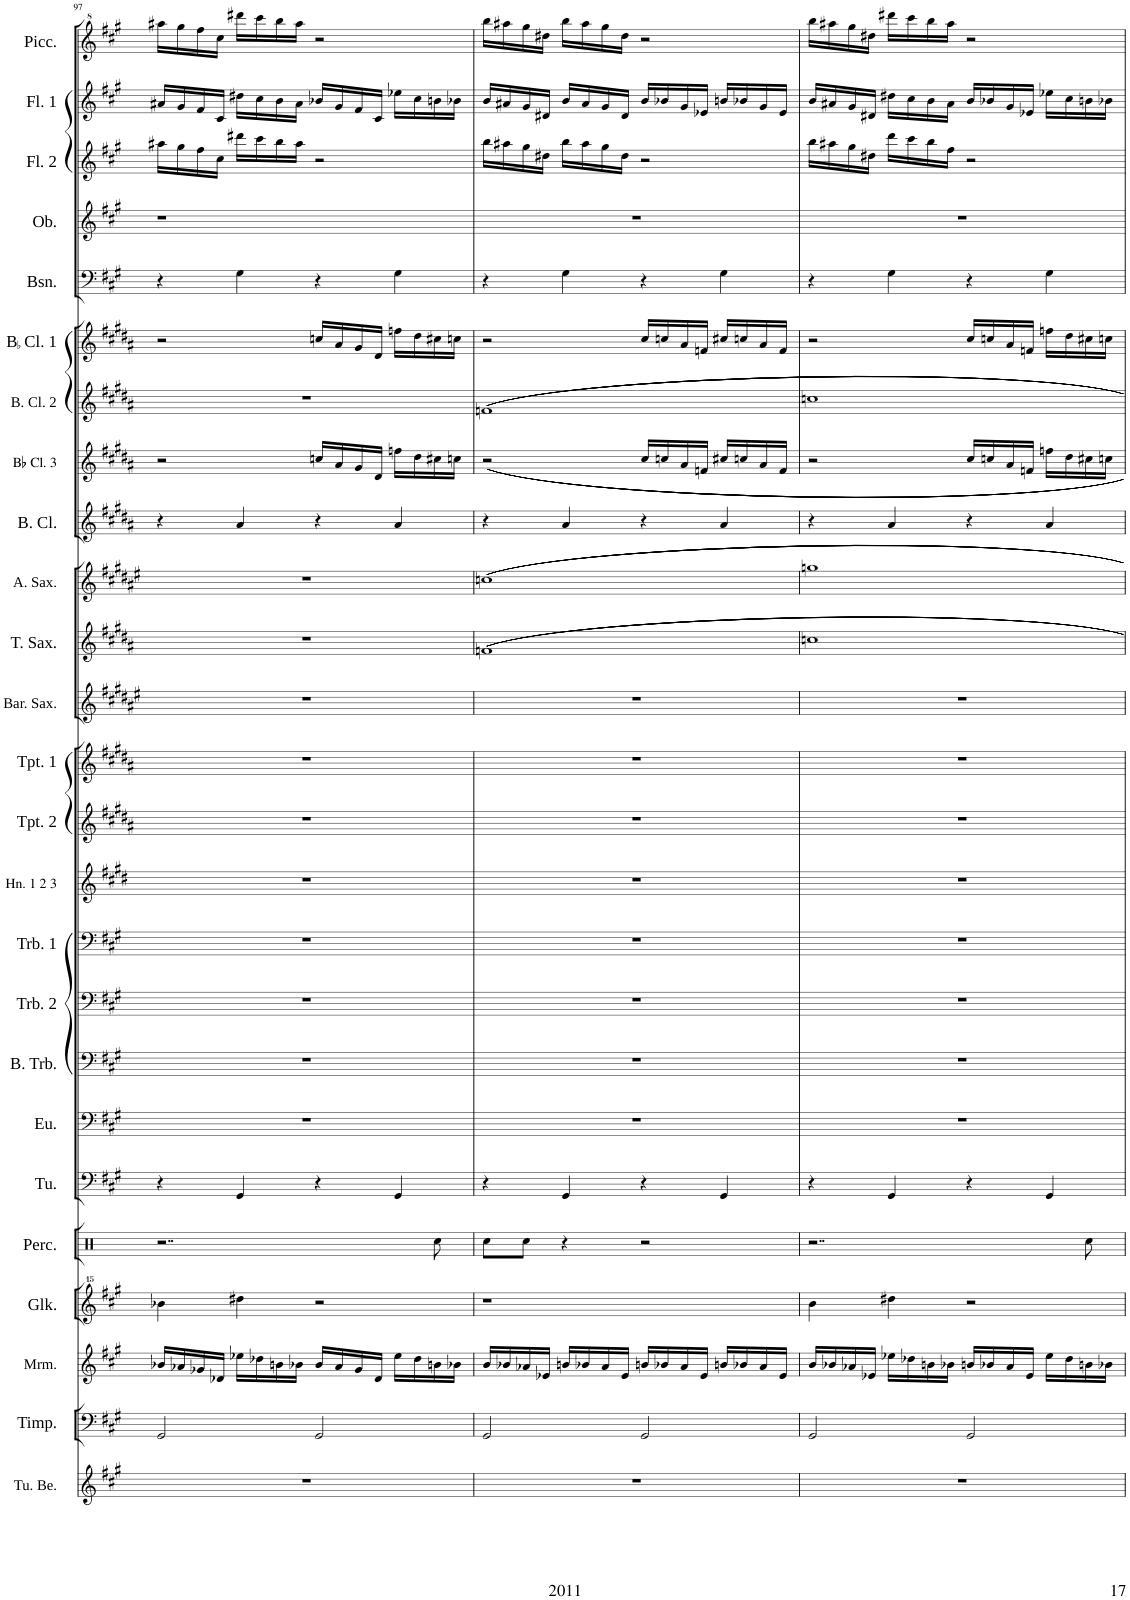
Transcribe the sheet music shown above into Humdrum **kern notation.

**kern	**kern	**kern	**kern	**kern	**kern	**kern	**kern	**kern	**kern	**kern	**kern	**kern	**kern	**kern	**kern	**kern	**kern	**kern	**kern	**kern	**kern	**kern	**kern	**kern
*part25	*part24	*part23	*part22	*part21	*part20	*part19	*part18	*part17	*part16	*part15	*part14	*part13	*part12	*part11	*part10	*part9	*part8	*part7	*part6	*part5	*part4	*part3	*part2	*part1
*staff25	*staff24	*staff23	*staff22	*staff21	*staff20	*staff19	*staff18	*staff17	*staff16	*staff15	*staff14	*staff13	*staff12	*staff11	*staff10	*staff9	*staff8	*staff7	*staff6	*staff5	*staff4	*staff3	*staff2	*staff1
*I"Tubular Bells	*I"Timpani	*I"Marimba	*I"Glockenspiel	*I"Percussion	*I"Tuba	*I"Euphonium	*I"Bass Trombone	*I"Trombone 2	*I"Trombone 1	*I"Horn 1 2 3	*I"BaccidentalFlat Trumpet 2	*I"BaccidentalFlat Trumpet 1	*I"Baritone Saxophone	*I"Tenor Saxophone	*I"Alto Saxophone	*I"Bass Clarinet	*I"Bb Clarinet 3	*I"BaccidentalFlat Clarinet 2	*I"BaccidentalFlat Clarinet 1	*I"Bassoon	*I"Oboe	*I"Flute 2	*I"Flute 1	*I"Piccolo
*I'Tu. Be.	*I'Timp.	*I'Mrm.	*I'Glk.	*I'Perc.	*I'Tu.	*I'Eu.	*I'B. Trb.	*I'Trb. 2	*I'Trb. 1	*I'Hn. 1 2 3	*I'Tpt. 2	*I'Tpt. 1	*I'Bar. Sax.	*I'T. Sax.	*I'A. Sax.	*I'B. Cl.	*I'Bb Cl. 3	*I'B. Cl. 2	*I'BaccidentalFlat Cl. 1	*I'Bsn.	*I'Ob.	*I'Fl. 2	*I'Fl. 1	*I'Picc.
!!LO:PB:g=z
*clefG2	*clefF4	*clefG2	*clefG^^2	*clefX	*clefF4	*clefF4	*clefF4	*clefF4	*clefF4	*clefG2	*clefG2	*clefG2	*clefG2	*clefG2	*clefG2	*clefG2	*clefG2	*clefG2	*clefG2	*clefF4	*clefG2	*clefG2	*clefG2	*clefG^2
*	*	*	*	*	*	*	*	*	*	*Trd4c7	*Trd1c2	*Trd1c2	*Trd12c21	*Trd8c14	*Trd5c9	*Trd8c14	*Trd1c2	*Trd1c2	*Trd1c2	*	*	*	*	*Trd-7c-12
*k[f#c#g#]	*k[f#c#g#]	*k[f#c#g#]	*k[f#c#g#]	*k[]	*k[f#c#g#]	*k[f#c#g#]	*k[f#c#g#]	*k[f#c#g#]	*k[f#c#g#]	*k[f#c#g#d#]	*k[f#c#g#d#a#]	*k[f#c#g#d#a#]	*k[f#c#g#d#a#e#]	*k[f#c#g#d#a#]	*k[f#c#g#d#a#e#]	*k[f#c#g#d#a#]	*k[f#c#g#d#a#]	*k[f#c#g#d#a#]	*k[f#c#g#d#a#]	*k[f#c#g#]	*k[f#c#g#]	*k[f#c#g#]	*k[f#c#g#]	*k[f#c#g#]
*M4/4	*M4/4	*M4/4	*M4/4	*M4/4	*M4/4	*M4/4	*M4/4	*M4/4	*M4/4	*M4/4	*M4/4	*M4/4	*M4/4	*M4/4	*M4/4	*M4/4	*M4/4	*M4/4	*M4/4	*M4/4	*M4/4	*M4/4	*M4/4	*M4/4
=97	=97	=97	=97	=97	=97	=97	=97	=97	=97	=97	=97	=97	=97	=97	=97	=97	=97	=97	=97	=97	=97	=97	=97	=97
1r	2GG#/	16b-X/LL	4bbb-X\	2..r	4r	1r	1r	1r	1r	1r	1r	1r	1r	1r	1r	4r	2r	1r	2r	4r	1r	16aa#X\LL	16a#X/LL	16aaa#X\LL
.	.	16a-X/	.	.	.	.	.	.	.	.	.	.	.	.	.	.	.	.	.	.	.	16gg#\	16g#/	16ggg#\
.	.	16g-X/	.	.	.	.	.	.	.	.	.	.	.	.	.	.	.	.	.	.	.	16ff#\	16f#/	16fff#\
.	.	16d-X/JJ	.	.	.	.	.	.	.	.	.	.	.	.	.	.	.	.	.	.	.	16cc#\JJ	16c#/JJ	16ccc#\JJ
.	.	16ee-X\LL	4dddd#X\	.	4GG#/	.	.	.	.	.	.	.	.	.	.	4a#/	.	.	.	4G#\	.	16ddd#X\LL	16dd#X\LL	16dddd#X\LL
.	.	16dd-X\	.	.	.	.	.	.	.	.	.	.	.	.	.	.	.	.	.	.	.	16ccc#\	16cc#\	16cccc#\
.	.	16bn\	.	.	.	.	.	.	.	.	.	.	.	.	.	.	.	.	.	.	.	16bb\	16b\	16bbb\
.	.	16b-X\JJ	.	.	.	.	.	.	.	.	.	.	.	.	.	.	.	.	.	.	.	16aa#\JJ	16a#\JJ	16aaa#\JJ
.	2GG#/	16b-/LL	2r	.	4r	.	.	.	.	.	.	.	.	.	.	4r	16ccn/LL	.	16ccn/LL	4r	.	2r	16b-X/LL	2r
.	.	16a-/	.	.	.	.	.	.	.	.	.	.	.	.	.	.	16a#/	.	16a#/	.	.	.	16g#/	.
.	.	16g-/	.	.	.	.	.	.	.	.	.	.	.	.	.	.	16g#/	.	16g#/	.	.	.	16f#/	.
.	.	16d-/JJ	.	.	.	.	.	.	.	.	.	.	.	.	.	.	16d#/JJ	.	16d#/JJ	.	.	.	16c#/JJ	.
.	.	16ee-\LL	.	.	4GG#/	.	.	.	.	.	.	.	.	.	.	4a#/	16ffn\LL	.	16ffn\LL	4G#\	.	.	16ee-X\LL	.
.	.	16dd-\	.	.	.	.	.	.	.	.	.	.	.	.	.	.	16dd#\	.	16dd#\	.	.	.	16cc#\	.
.	.	16bn\	.	8Rcc\	.	.	.	.	.	.	.	.	.	.	.	.	16cc#X\	.	16cc#X\	.	.	.	16bn\	.
.	.	16b-X\JJ	.	.	.	.	.	.	.	.	.	.	.	.	.	.	16ccn\JJ	.	16ccn\JJ	.	.	.	16b-X\JJ	.
=98	=98	=98	=98	=98	=98	=98	=98	=98	=98	=98	=98	=98	=98	=98	=98	=98	=98	=98	=98	=98	=98	=98	=98	=98
1r	2GG#/	16b/LL	1r	8Rcc\L	4r	1r	1r	1r	1r	1r	1r	1r	1r	1fn	1ccn	4r	2r	1fn	2r	4r	1r	16bb\LL	16b/LL	16bbb\LL
.	.	16b-X/	.	.	.	.	.	.	.	.	.	.	.	.	.	.	.	.	.	.	.	16aa#X\	16a#X/	16aaa#X\
.	.	16a-X/	.	8Rcc\J	.	.	.	.	.	.	.	.	.	.	.	.	.	.	.	.	.	16gg#\	16g#/	16ggg#\
.	.	16e-X/JJ	.	.	.	.	.	.	.	.	.	.	.	.	.	.	.	.	.	.	.	16dd#X\JJ	16d#X/JJ	16ddd#X\JJ
.	.	16bn/LL	.	4r	4GG#/	.	.	.	.	.	.	.	.	.	.	4a#/	.	.	.	4G#\	.	16bb\LL	16b/LL	16bbb\LL
.	.	16b-X/	.	.	.	.	.	.	.	.	.	.	.	.	.	.	.	.	.	.	.	16aa#\	16a#/	16aaa#\
.	.	16a-/	.	.	.	.	.	.	.	.	.	.	.	.	.	.	.	.	.	.	.	16gg#\	16g#/	16ggg#\
.	.	16e-/JJ	.	.	.	.	.	.	.	.	.	.	.	.	.	.	.	.	.	.	.	16dd#\JJ	16d#/JJ	16ddd#\JJ
.	2GG#/	16bn/LL	.	2r	4r	.	.	.	.	.	.	.	.	.	.	4r	16cc#/LL	.	16cc#/LL	4r	.	2r	16b/LL	2r
.	.	16b-X/	.	.	.	.	.	.	.	.	.	.	.	.	.	.	16ccn/	.	16ccn/	.	.	.	16b-X/	.
.	.	16a-/	.	.	.	.	.	.	.	.	.	.	.	.	.	.	16a#/	.	16a#/	.	.	.	16g#/	.
.	.	16e-/JJ	.	.	.	.	.	.	.	.	.	.	.	.	.	.	16fn/JJ	.	16fn/JJ	.	.	.	16e-X/JJ	.
.	.	16bn/LL	.	.	4GG#/	.	.	.	.	.	.	.	.	.	.	4a#/	16cc#X/LL	.	16cc#X/LL	4G#\	.	.	16bn/LL	.
.	.	16b-X/	.	.	.	.	.	.	.	.	.	.	.	.	.	.	16ccn/	.	16ccn/	.	.	.	16b-X/	.
.	.	16a-/	.	.	.	.	.	.	.	.	.	.	.	.	.	.	16a#/	.	16a#/	.	.	.	16g#/	.
.	.	16e-/JJ	.	.	.	.	.	.	.	.	.	.	.	.	.	.	16f/JJ	.	16f/JJ	.	.	.	16e-/JJ	.
=99	=99	=99	=99	=99	=99	=99	=99	=99	=99	=99	=99	=99	=99	=99	=99	=99	=99	=99	=99	=99	=99	=99	=99	=99
1r	2GG#/	16b/LL	4bbb\	2..r	4r	1r	1r	1r	1r	1r	1r	1r	1r	1ccn	1ggn	4r	2r	1ccn	2r	4r	1r	16bb\LL	16b/LL	16bbb\LL
.	.	16b-X/	.	.	.	.	.	.	.	.	.	.	.	.	.	.	.	.	.	.	.	16aa#X\	16a#X/	16aaa#X\
.	.	16a-X/	.	.	.	.	.	.	.	.	.	.	.	.	.	.	.	.	.	.	.	16gg#\	16g#/	16ggg#\
.	.	16e-X/JJ	.	.	.	.	.	.	.	.	.	.	.	.	.	.	.	.	.	.	.	16dd#X\JJ	16d#X/JJ	16ddd#X\JJ
.	.	16ee-X\LL	4dddd#X\	.	4GG#/	.	.	.	.	.	.	.	.	.	.	4a#/	.	.	.	4G#\	.	16ddd\LL	16dd#X\LL	16dddd#X\LL
.	.	16dd-X\	.	.	.	.	.	.	.	.	.	.	.	.	.	.	.	.	.	.	.	16ccc#\	16cc#\	16cccc#\
.	.	16bn\	.	.	.	.	.	.	.	.	.	.	.	.	.	.	.	.	.	.	.	16bb\	16b\	16bbb\
.	.	16b-X\JJ	.	.	.	.	.	.	.	.	.	.	.	.	.	.	.	.	.	.	.	16ff#\JJ	16a#\JJ	16aaa#\JJ
.	2GG#/	16bn/LL	2r	.	4r	.	.	.	.	.	.	.	.	.	.	4r	16cc#/LL	.	16cc#/LL	4r	.	2r	16b/LL	2r
.	.	16b-X/	.	.	.	.	.	.	.	.	.	.	.	.	.	.	16ccn/	.	16ccn/	.	.	.	16b-X/	.
.	.	16a-/	.	.	.	.	.	.	.	.	.	.	.	.	.	.	16a#/	.	16a#/	.	.	.	16g#/	.
.	.	16e-/JJ	.	.	.	.	.	.	.	.	.	.	.	.	.	.	16fn/JJ	.	16fn/JJ	.	.	.	16e-X/JJ	.
.	.	16ee-\LL	.	.	4GG#/	.	.	.	.	.	.	.	.	.	.	4a#/	16ffn\LL	.	16ffn\LL	4G#\	.	.	16ee-X\LL	.
.	.	16dd-\	.	.	.	.	.	.	.	.	.	.	.	.	.	.	16dd#\	.	16dd#\	.	.	.	16cc#\	.
.	.	16bn\	.	8Rcc\	.	.	.	.	.	.	.	.	.	.	.	.	16cc#X\	.	16cc#X\	.	.	.	16bn\	.
.	.	16b-X\JJ	.	.	.	.	.	.	.	.	.	.	.	.	.	.	16ccn\JJ	.	16ccn\JJ	.	.	.	16b-X\JJ	.
=	=	=	=	=	=	=	=	=	=	=	=	=	=	=	=	=	=	=	=	=	=	=	=	=
*-	*-	*-	*-	*-	*-	*-	*-	*-	*-	*-	*-	*-	*-	*-	*-	*-	*-	*-	*-	*-	*-	*-	*-	*-
